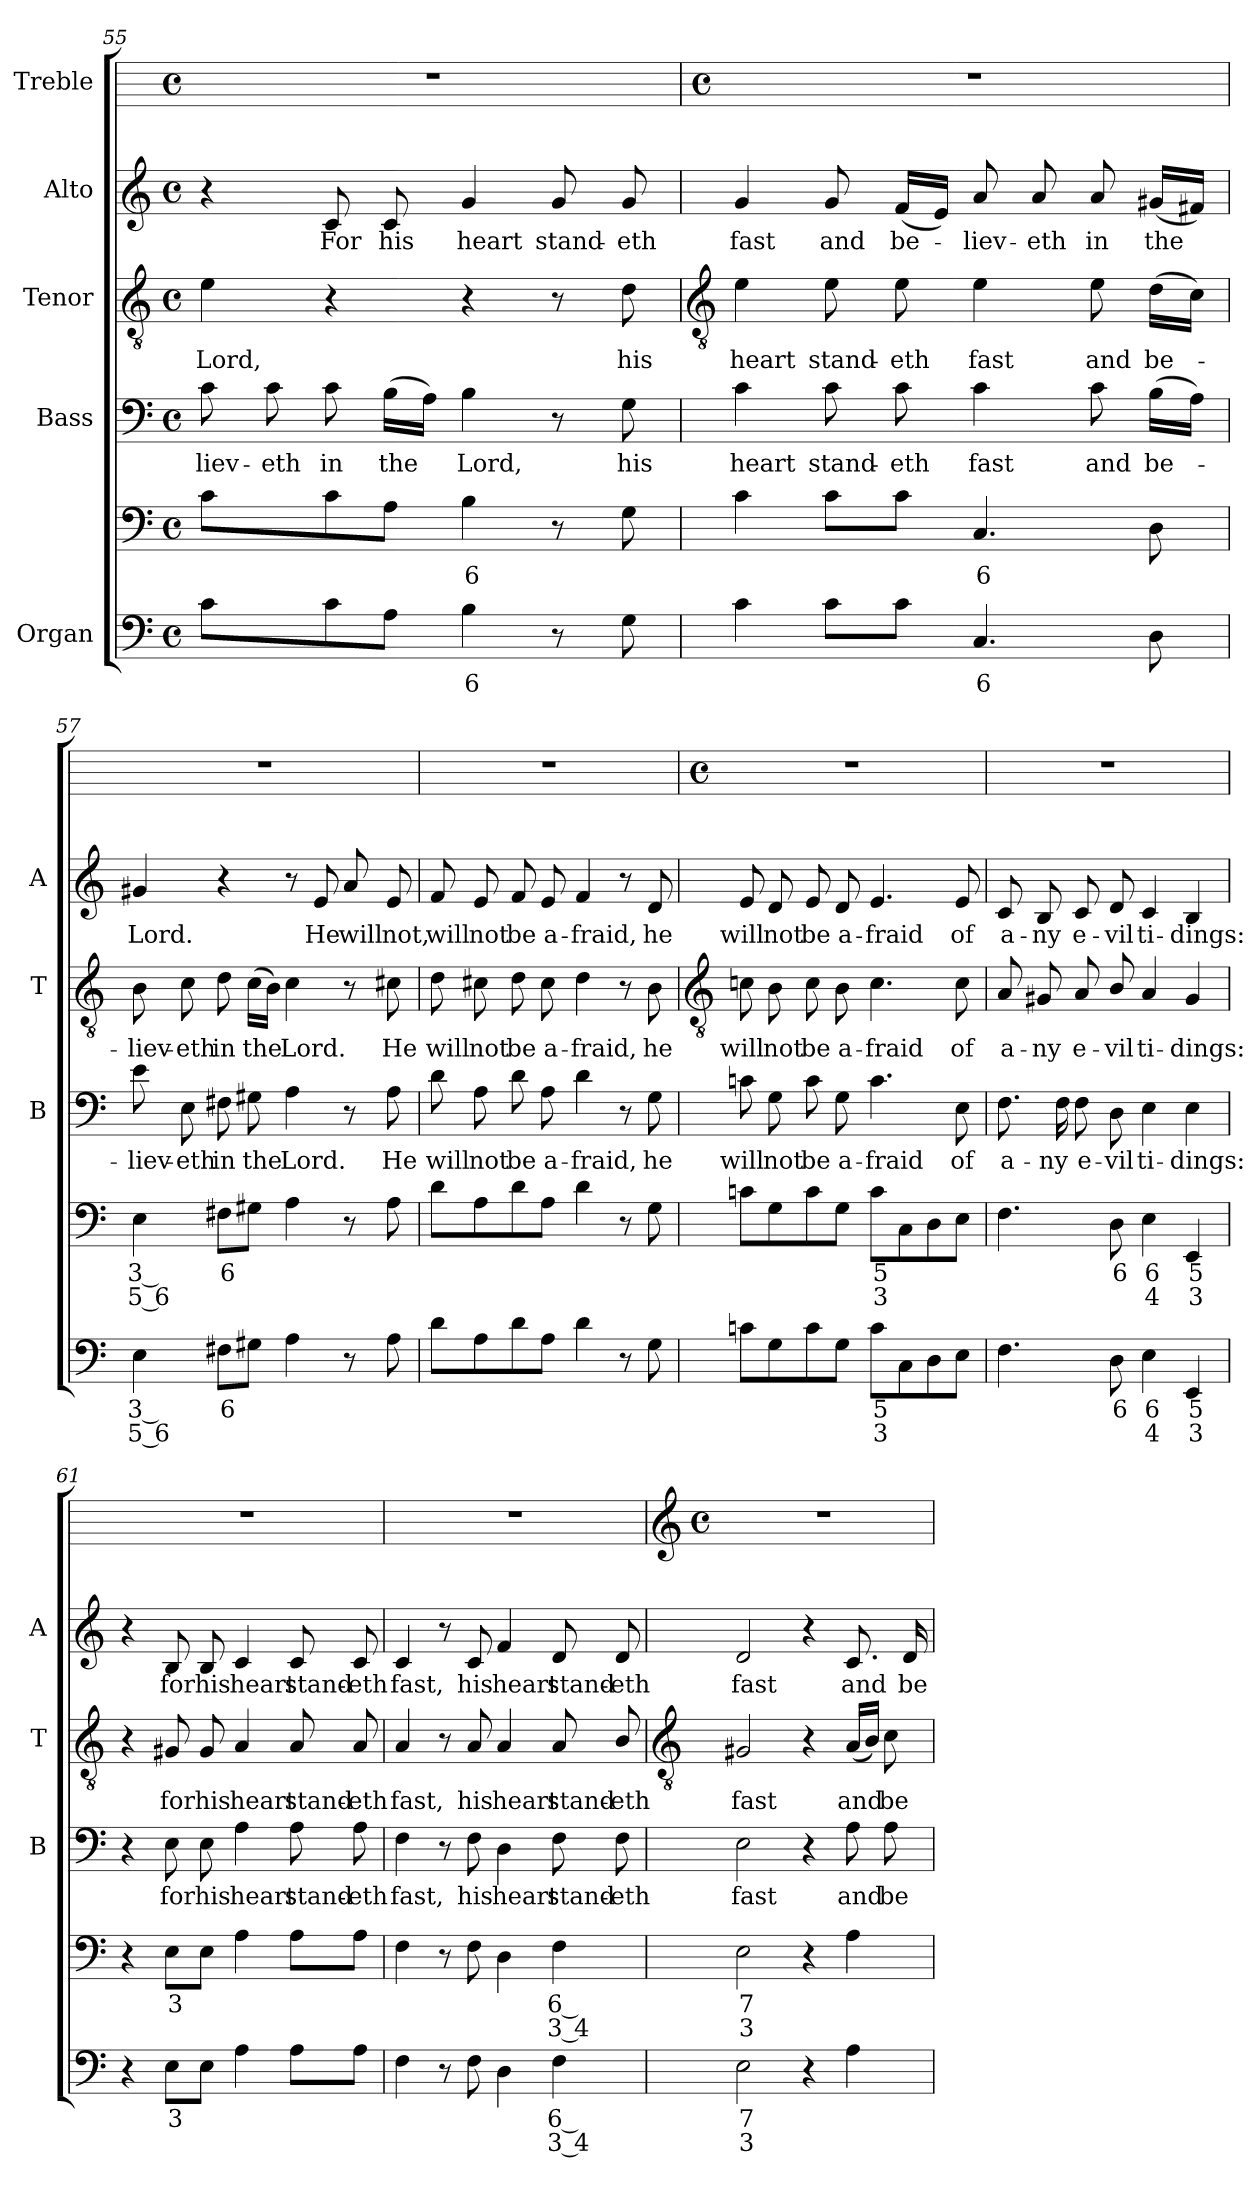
**kern	**text	**text	**kern	**text	**text	**kern	**text	**kern	**text	**kern	**text	**kern
*part5	*part5	*part5	*part5	*part5	*part5	*part4	*part4	*part3	*part3	*part2	*part2	*part1
*staff6	*staff6	*staff6	*staff5	*staff5	*staff5	*staff4	*staff4	*staff3	*staff3	*staff2	*staff2	*staff1
*I"Organ	*	*	*	*	*	*I"Bass	*	*I"Tenor	*	*I"Alto	*	*I"Treble
*	*	*	*	*	*	*I'B	*	*I'T	*	*I'A	*	*
*clefF4	*	*	*clefF4	*	*	*clefF4	*	*clefGv2	*	*clefG2	*	*
*k[]	*	*	*k[]	*	*	*k[]	*	*k[]	*	*k[]	*	*
*C:	*	*	*C:	*	*	*C:	*	*C:	*	*C:	*	*
*M4/4	*	*	*M4/4	*	*	*M4/4	*	*M4/4	*	*M4/4	*	*M4/4
*met(c)	*	*	*met(c)	*	*	*met(c)	*	*met(c)	*	*met(c)	*	*met(c)
=55	=55	=55	=55	=55	=55	=55	=55	=55	=55	=55	=55	=55
!	!	!	!	!	!	!	!LO:LY:b	!	!LO:LY:b	!	!	!
4c	.	.	4c	.	.	8c	liev-	4e	Lord,	4r	.	1r
!	!	!	!	!	!	!	!LO:LY:b	!	!	!	!	!
.	.	.	.	.	.	8c	-eth	.	.	.	.	.
!	!	!	!	!	!	!	!LO:LY:b	!	!	!	!LO:LY:b	!
8c	.	.	8c	.	.	8c	in	4r	.	8c	For	.
!	!	!	!	!	!	!	!LO:LY:b	!	!	!	!LO:LY:b	!
8AJ	.	.	8AJ	.	.	(>16BLL	the	.	.	8c	his	.
.	.	.	.	.	.	16AJJ)	.	.	.	.	.	.
!	!LO:LY:b	!	!	!LO:LY:b	!	!	!LO:LY:b	!	!	!	!LO:LY:b	!
4B	6	.	4B	6	.	4B	Lord,	4r	.	4g	heart	.
!	!	!	!	!	!	!	!	!	!	!	!LO:LY:b	!
8r	.	.	8r	.	.	8r	.	8r	.	8g	stand-	.
!	!	!	!	!	!	!	!LO:LY:b	!	!LO:LY:b	!	!LO:LY:b	!
8G	.	.	8G	.	.	8G	his	8d	his	8g	-eth	.
!!LO:LB:g=z
=56	=56	=56	=56	=56	=56	=56	=56	=56	=56	=56	=56	=56
*	*	*	*	*	*	*	*	*clefGv2	*	*	*	*
*	*	*	*	*	*	*	*	*	*	*	*	*M4/4
*	*	*	*	*	*	*	*	*	*	*	*	*met(c)
!	!	!	!	!	!	!	!LO:LY:b	!	!LO:LY:b	!	!LO:LY:b	!
4c	.	.	4c	.	.	4c	heart	4e	heart	4g	fast	1r
!	!	!	!	!	!	!	!LO:LY:b	!	!LO:LY:b	!	!LO:LY:b	!
8cL	.	.	8cL	.	.	8c	stand-	8e	stand-	8g	and	.
!	!	!	!	!	!	!	!LO:LY:b	!	!LO:LY:b	!	!LO:LY:b	!
8cJ	.	.	8cJ	.	.	8c	-eth	8e	-eth	(<16fLL	be-	.
.	.	.	.	.	.	.	.	.	.	16eJJ)	.	.
!	!LO:LY:b	!	!	!LO:LY:b	!	!	!LO:LY:b	!	!LO:LY:b	!	!LO:LY:b	!
4.C	6	.	4.C	6	.	4c	fast	4e	fast	8a	liev-	.
!	!	!	!	!	!	!	!	!	!	!	!LO:LY:b	!
.	.	.	.	.	.	.	.	.	.	8a	-eth	.
!	!	!	!	!	!	!	!LO:LY:b	!	!LO:LY:b	!	!LO:LY:b	!
.	.	.	.	.	.	8c	and	8e	and	8a	in	.
!	!	!	!	!	!	!	!LO:LY:b	!	!LO:LY:b	!	!LO:LY:b	!
8D	.	.	8D	.	.	(>16BLL	be-	(>16dLL	be-	(<16g#XLL	the	.
.	.	.	.	.	.	16AJJ)	.	16cJJ)	.	16f#XJJ)	.	.
=57	=57	=57	=57	=57	=57	=57	=57	=57	=57	=57	=57	=57
!	!LO:LY:b	!LO:LY:b	!	!LO:LY:b	!LO:LY:b	!	!LO:LY:b	!	!LO:LY:b	!	!LO:LY:b	!
4E	3__	5 6	4E	3__	5 6	8e	liev-	8B	liev-	4g#X	Lord.	1r
!	!	!	!	!	!	!	!LO:LY:b	!	!LO:LY:b	!	!	!
.	.	.	.	.	.	8E	-eth	8c	-eth	.	.	.
!	!LO:LY:b	!	!	!LO:LY:b	!	!	!LO:LY:b	!	!LO:LY:b	!	!	!
8F#XL	6	.	8F#XL	6	.	8F#X	in	8d	in	4r	.	.
!	!	!	!	!	!	!	!LO:LY:b	!	!LO:LY:b	!	!	!
8G#XJ	.	.	8G#XJ	.	.	8G#X	the	(>16cLL	the	.	.	.
.	.	.	.	.	.	.	.	16BJJ)	.	.	.	.
!	!	!	!	!	!	!	!LO:LY:b	!	!LO:LY:b	!	!	!
4A	.	.	4A	.	.	4A	Lord.	4c	Lord.	8r	.	.
!	!	!	!	!	!	!	!	!	!	!	!LO:LY:b	!
.	.	.	.	.	.	.	.	.	.	8e	He	.
!	!	!	!	!	!	!	!	!	!	!	!LO:LY:b	!
8r	.	.	8r	.	.	8r	.	8r	.	8a	will	.
!	!	!	!	!	!	!	!LO:LY:b	!	!LO:LY:b	!	!LO:LY:b	!
8A	.	.	8A	.	.	8A	He	8c#X	He	8e	not,	.
=58	=58	=58	=58	=58	=58	=58	=58	=58	=58	=58	=58	=58
!	!	!	!	!	!	!	!LO:LY:b	!	!LO:LY:b	!	!LO:LY:b	!
8dL	.	.	8dL	.	.	8d	will	8d	will	8f	will	1r
!	!	!	!	!	!	!	!LO:LY:b	!	!LO:LY:b	!	!LO:LY:b	!
8A	.	.	8A	.	.	8A	not	8c#X	not	8e	not	.
!	!	!	!	!	!	!	!LO:LY:b	!	!LO:LY:b	!	!LO:LY:b	!
8d	.	.	8d	.	.	8d	be	8d	be	8f	be	.
!	!	!	!	!	!	!	!LO:LY:b	!	!LO:LY:b	!	!LO:LY:b	!
8AJ	.	.	8AJ	.	.	8A	a-	8c#	a-	8e	a-	.
!	!	!	!	!	!	!	!LO:LY:b	!	!LO:LY:b	!	!LO:LY:b	!
4d	.	.	4d	.	.	4d	-fraid,	4d	-fraid,	4f	-fraid,	.
8r	.	.	8r	.	.	8r	.	8r	.	8r	.	.
!	!	!	!	!	!	!	!LO:LY:b	!	!LO:LY:b	!	!LO:LY:b	!
8G	.	.	8G	.	.	8G	he	8B	he	8d	he	.
!!LO:LB:g=z
=59	=59	=59	=59	=59	=59	=59	=59	=59	=59	=59	=59	=59
*	*	*	*	*	*	*	*	*clefGv2	*	*	*	*
*	*	*	*	*	*	*	*	*	*	*	*	*M4/4
*	*	*	*	*	*	*	*	*	*	*	*	*met(c)
!	!	!	!	!	!	!	!LO:LY:b	!	!LO:LY:b	!	!LO:LY:b	!
8cnL	.	.	8cnL	.	.	8cn	will	8cn	will	8e	will	1r
!	!	!	!	!	!	!	!LO:LY:b	!	!LO:LY:b	!	!LO:LY:b	!
8G	.	.	8G	.	.	8G	not	8B	not	8d	not	.
!	!	!	!	!	!	!	!LO:LY:b	!	!LO:LY:b	!	!LO:LY:b	!
8c	.	.	8c	.	.	8c	be	8c	be	8e	be	.
!	!	!	!	!	!	!	!LO:LY:b	!	!LO:LY:b	!	!LO:LY:b	!
8GJ	.	.	8GJ	.	.	8G	a-	8B	a-	8d	a-	.
!	!LO:LY:b	!LO:LY:b	!	!LO:LY:b	!LO:LY:b	!	!LO:LY:b	!	!LO:LY:b	!	!LO:LY:b	!
8cL	5	3	8cL	5	3	4.c	-fraid	4.c	-fraid	4.e	-fraid	.
8C	.	.	8C	.	.	.	.	.	.	.	.	.
8D	.	.	8D	.	.	.	.	.	.	.	.	.
!	!	!	!	!	!	!	!LO:LY:b	!	!LO:LY:b	!	!LO:LY:b	!
8EJ	.	.	8EJ	.	.	8E	of	8c	of	8e	of	.
=60	=60	=60	=60	=60	=60	=60	=60	=60	=60	=60	=60	=60
!	!	!	!	!	!	!	!LO:LY:b	!	!LO:LY:b	!	!LO:LY:b	!
4.F	.	.	4.F	.	.	8.F	a-	8A	a-	8c	a-	1r
!	!	!	!	!	!	!	!	!	!LO:LY:b	!	!LO:LY:b	!
.	.	.	.	.	.	.	.	8G#X	-ny	8B	-ny	.
!	!	!	!	!	!	!	!LO:LY:b	!	!	!	!	!
.	.	.	.	.	.	16F	-ny	.	.	.	.	.
!	!	!	!	!	!	!	!LO:LY:b	!	!LO:LY:b	!	!LO:LY:b	!
.	.	.	.	.	.	8F	e-	8A	e-	8c	e-	.
!	!LO:LY:b	!	!	!LO:LY:b	!	!	!LO:LY:b	!	!LO:LY:b	!	!LO:LY:b	!
8D	6	.	8D	6	.	8D	-vil	8B/	-vil	8d	-vil	.
!	!LO:LY:b	!LO:LY:b	!	!LO:LY:b	!LO:LY:b	!	!LO:LY:b	!	!LO:LY:b	!	!LO:LY:b	!
4E	6	4	4E	6	4	4E	ti-	4A	ti-	4c	ti-	.
!	!LO:LY:b	!LO:LY:b	!	!LO:LY:b	!LO:LY:b	!	!LO:LY:b	!	!LO:LY:b	!	!LO:LY:b	!
4EE	5	3	4EE	5	3	4E	-dings:	4G#	-dings:	4B	-dings:	.
=61	=61	=61	=61	=61	=61	=61	=61	=61	=61	=61	=61	=61
4r	.	.	4r	.	.	4r	.	4r	.	4r	.	1r
!	!LO:LY:b	!	!	!LO:LY:b	!	!	!LO:LY:b	!	!LO:LY:b	!	!LO:LY:b	!
8EL	3	.	8EL	3	.	8E	for	8G#X	for	8B	for	.
!	!	!	!	!	!	!	!LO:LY:b	!	!LO:LY:b	!	!LO:LY:b	!
8EJ	.	.	8EJ	.	.	8E	his	8G#	his	8B	his	.
!	!	!	!	!	!	!	!LO:LY:b	!	!LO:LY:b	!	!LO:LY:b	!
4A	.	.	4A	.	.	4A	heart	4A	heart	4c	heart	.
!	!	!	!	!	!	!	!LO:LY:b	!	!LO:LY:b	!	!LO:LY:b	!
8AL	.	.	8AL	.	.	8A	stand-	8A	stand-	8c	stand-	.
!	!	!	!	!	!	!	!LO:LY:b	!	!LO:LY:b	!	!LO:LY:b	!
8AJ	.	.	8AJ	.	.	8A	-eth	8A	-eth	8c	-eth	.
=62	=62	=62	=62	=62	=62	=62	=62	=62	=62	=62	=62	=62
!	!	!	!	!	!	!	!LO:LY:b	!	!LO:LY:b	!	!LO:LY:b	!
4F	.	.	4F	.	.	4F	fast,	4A	fast,	4c	fast,	1r
8r	.	.	8r	.	.	8r	.	8r	.	8r	.	.
!	!	!	!	!	!	!	!LO:LY:b	!	!LO:LY:b	!	!LO:LY:b	!
8F	.	.	8F	.	.	8F	his	8A	his	8c	his	.
!	!	!	!	!	!	!	!LO:LY:b	!	!LO:LY:b	!	!LO:LY:b	!
4D	.	.	4D	.	.	4D	heart	4A	heart	4f	heart	.
!	!LO:LY:b	!LO:LY:b	!	!LO:LY:b	!LO:LY:b	!	!LO:LY:b	!	!LO:LY:b	!	!LO:LY:b	!
4F	6__	3 4	4F	6__	3 4	8F	stand-	8A	stand-	8d	stand-	.
!	!	!	!	!	!	!	!LO:LY:b	!	!LO:LY:b	!	!LO:LY:b	!
.	.	.	.	.	.	8F	-eth	8B/	-eth	8d	-eth	.
!!LO:LB:g=z
=63	=63	=63	=63	=63	=63	=63	=63	=63	=63	=63	=63	=63
*	*	*	*	*	*	*	*	*clefGv2	*	*	*	*clefG2
*	*	*	*	*	*	*	*	*	*	*	*	*k[]
*	*	*	*	*	*	*	*	*	*	*	*	*C:
*	*	*	*	*	*	*	*	*	*	*	*	*M4/4
*	*	*	*	*	*	*	*	*	*	*	*	*met(c)
!	!LO:LY:b	!LO:LY:b	!	!LO:LY:b	!LO:LY:b	!	!LO:LY:b	!	!LO:LY:b	!	!LO:LY:b	!
2E	7	3	2E	7	3	2E	fast	2G#X	fast	2d	fast	1r
4r	.	.	4r	.	.	4r	.	4r	.	4r	.	.
!	!	!	!	!	!	!	!LO:LY:b	!	!LO:LY:b	!	!LO:LY:b	!
4A	.	.	4A	.	.	8A	and	(<16ALL	and	8.c	and	.
.	.	.	.	.	.	.	.	16BJJ)	.	.	.	.
!	!	!	!	!	!	!	!LO:LY:b	!	!LO:LY:b	!	!	!
.	.	.	.	.	.	8A	be-	8c	be-	.	.	.
!	!	!	!	!	!	!	!	!	!	!	!LO:LY:b	!
.	.	.	.	.	.	.	.	.	.	16d	be-	.
=	=	=	=	=	=	=	=	=	=	=	=	=
*-	*-	*-	*-	*-	*-	*-	*-	*-	*-	*-	*-	*-
